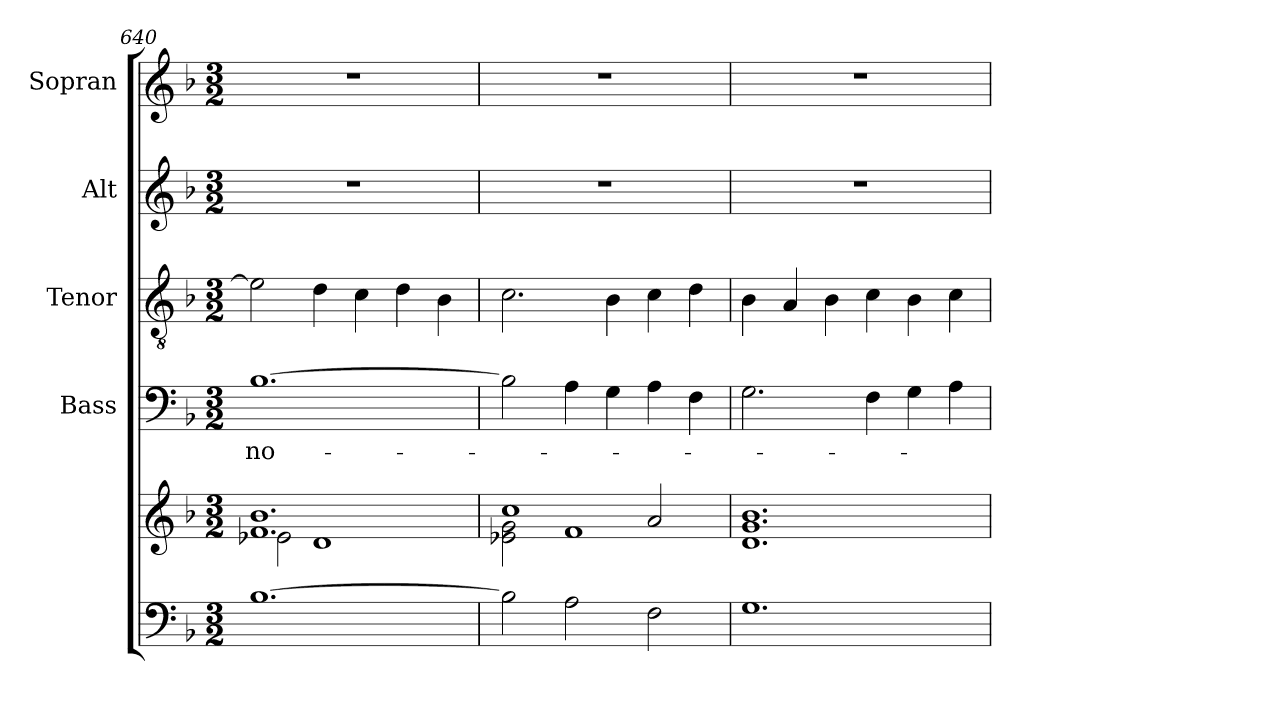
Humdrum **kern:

**kern	**kern	**kern	**text	**kern	**kern	**kern
*part5	*part5	*part4	*part4	*part3	*part2	*part1
*staff6	*staff5	*staff4	*staff4	*staff3	*staff2	*staff1
*	*	*I"Bass	*	*I"Tenor	*I"Alt	*I"Sopran
*	*	*I'B.	*	*I'T.	*I'A.	*I'S.
!!LO:LB:g=z
*clefF4	*clefG2	*clefF4	*	*clefGv2	*clefG2	*clefG2
*k[b-]	*k[b-]	*k[b-]	*	*k[b-]	*k[b-]	*k[b-]
*F:	*F:	*F:	*	*F:	*F:	*F:
*M3/2	*M3/2	*M3/2	*	*M3/2	*M3/2	*M3/2
=640	=640	=640	=640	=640	=640	=640
*	*^	*	*	*	*	*
!	!	!	!	!LO:LY:b	!	!	!
[1.B-	1.f 1.b-	2e-X\	[1.B-	no-	2e-\]	1.r	1.r
.	.	1d	.	.	4d\	.	.
.	.	.	.	.	4c\	.	.
.	.	.	.	.	4d\	.	.
.	.	.	.	.	4B-\	.	.
=641	=641	=641	=641	=641	=641	=641	=641
2B-\]	1cc	2e-X\ 2g\	2B-\]	.	2.c\	1.r	1.r
2A\	.	1f	4A\	.	.	.	.
.	.	.	4G\	.	4B-\	.	.
2F\	2a/	.	4A\	.	4c\	.	.
.	.	.	4F\	.	4d\	.	.
*	*v	*v	*	*	*	*	*
=642	=642	=642	=642	=642	=642	=642
1.G	1.d 1.g 1.b-	2.G\	.	4B-\	1.r	1.r
.	.	.	.	4A/	.	.
.	.	.	.	4B-\	.	.
.	.	4F\	.	4c\	.	.
.	.	4G\	.	4B-\	.	.
.	.	4A\	.	4c\	.	.
=	=	=	=	=	=	=
*-	*-	*-	*-	*-	*-	*-
